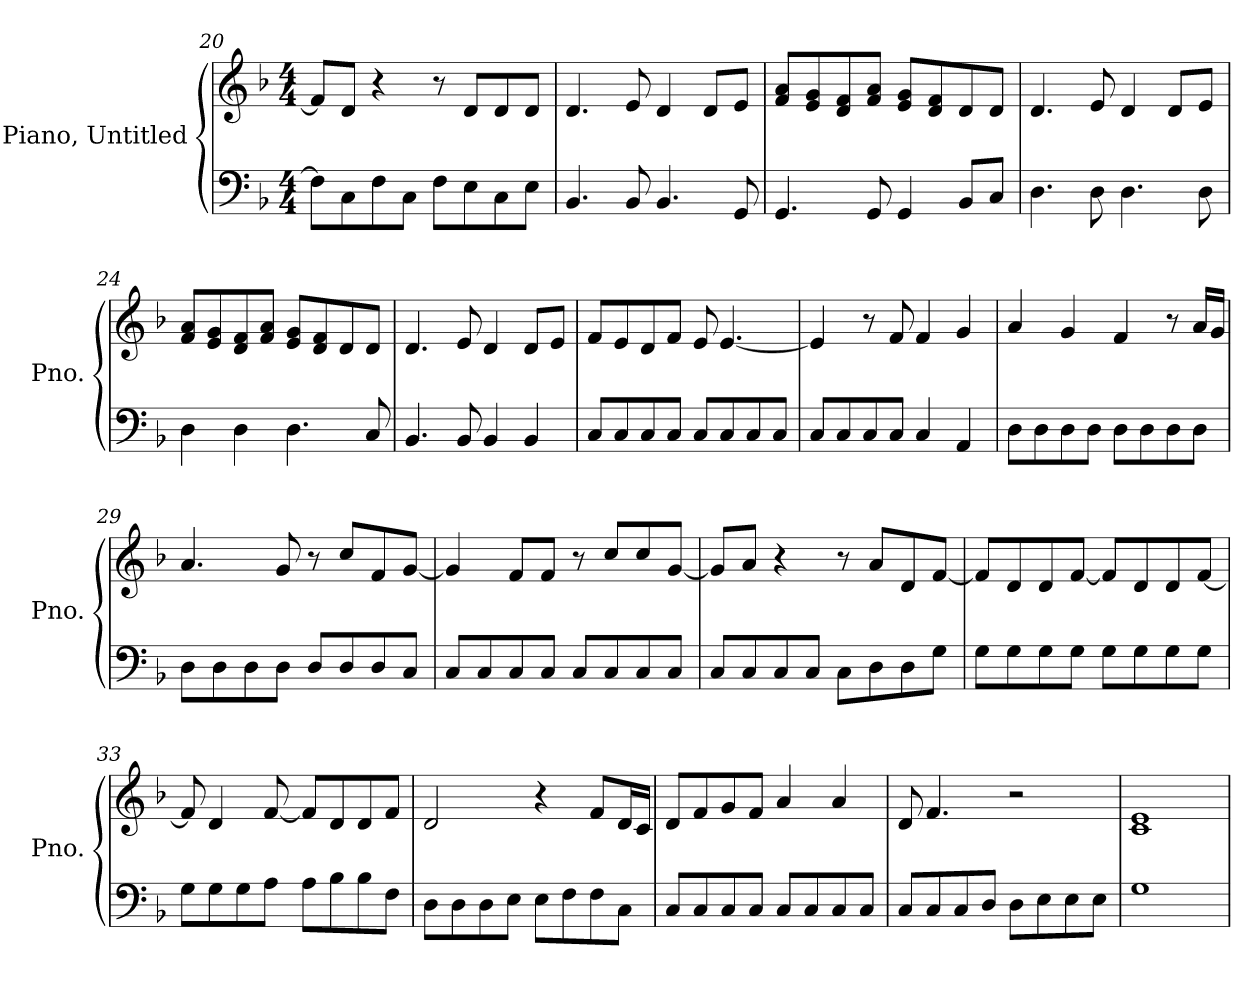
**kern	**kern
*part2	*part1
*staff2	*staff1
*I"Piano, Untitled	*I"Piano, Untitled
*I'Pno.	*I'Pno.
*clefF4	*clefG2
*k[b-]	*k[b-]
*M4/4	*M4/4
=20	=20
8F\L]	8f/L]
8C\	8d/J
8F\	4r
8C\J	.
8F\L	8r
8E\	8d/L
8C\	8d/
8E\J	8d/J
!!LO:LB:g=z
=21	=21
4.BB-/	4.d/
8BB-/	8e/
4.BB-/	4d/
.	8d/L
8GG/	8e/J
=22	=22
4.GG/	8f/ 8a/L
.	8e/ 8g/
.	8d/ 8f/
8GG/	8f/ 8a/J
4GG/	8e/ 8g/L
.	8d/ 8f/
8BB-/L	8d/
8C/J	8d/J
=23	=23
4.D\	4.d/
8D\	8e/
4.D\	4d/
.	8d/L
8D\	8e/J
=24	=24
4D\	8f/ 8a/L
.	8e/ 8g/
4D\	8d/ 8f/
.	8f/ 8a/J
4.D\	8e/ 8g/L
.	8d/ 8f/
.	8d/
8C/	8d/J
=25	=25
4.BB-/	4.d/
8BB-/	8e/
4BB-/	4d/
4BB-/	8d/L
.	8e/J
!!LO:PB:g=z
=26	=26
8C/L	8f/L
8C/	8e/
8C/	8d/
8C/J	8f/J
8C/L	8e/
8C/	[4.e/
8C/	.
8C/J	.
=27	=27
8C/L	4e/]
8C/	.
8C/	8r
8C/J	8f/
4C/	4f/
4AA/	4g/
=28	=28
8D\L	4a/
8D\	.
8D\	4g/
8D\J	.
8D\L	4f/
8D\	.
8D\	8r
8D\J	16a/LL
.	16g/JJ
=29	=29
8D\L	4.a/
8D\	.
8D\	.
8D\J	8g/
8D/L	8r
8D/	8cc/L
8D/	8f/
8C/J	[8g/J
=30	=30
8C/L	4g/]
8C/	.
8C/	8f/L
8C/J	8f/J
8C/L	8r
8C/	8cc/L
8C/	8cc/
8C/J	[8g/J
!!LO:LB:g=z
=31	=31
8C/L	8g/L]
8C/	8a/J
8C/	4r
8C/J	.
8C\L	8r
8D\	8a/L
8D\	8d/
8G\J	[8f/J
=32	=32
8G\L	8f/L]
8G\	8d/
8G\	8d/
8G\J	[8f/J
8G\L	8f/L]
8G\	8d/
8G\	8d/
8G\J	[8f/J
=33	=33
8G\L	8f/]
8G\	4d/
8G\	.
8A\J	[8f/
8A\L	8f/L]
8B-\	8d/
8B-\	8d/
8F\J	8f/J
=34	=34
8D\L	2d/
8D\	.
8D\	.
8E\J	.
8E\L	4r
8F\	.
8F\	8f/L
8C\J	16d/L
.	16c/JJ
!!LO:LB:g=z
=35	=35
8C/L	8d/L
8C/	8f/
8C/	8g/
8C/J	8f/J
8C/L	4a/
8C/	.
8C/	4a/
8C/J	.
=36	=36
8C/L	8d/
8C/	4.f/
8C/	.
8D/J	.
8D\L	2r
8E\	.
8E\	.
8E\J	.
=37	=37
1G	1c 1e
=	=
*-	*-
